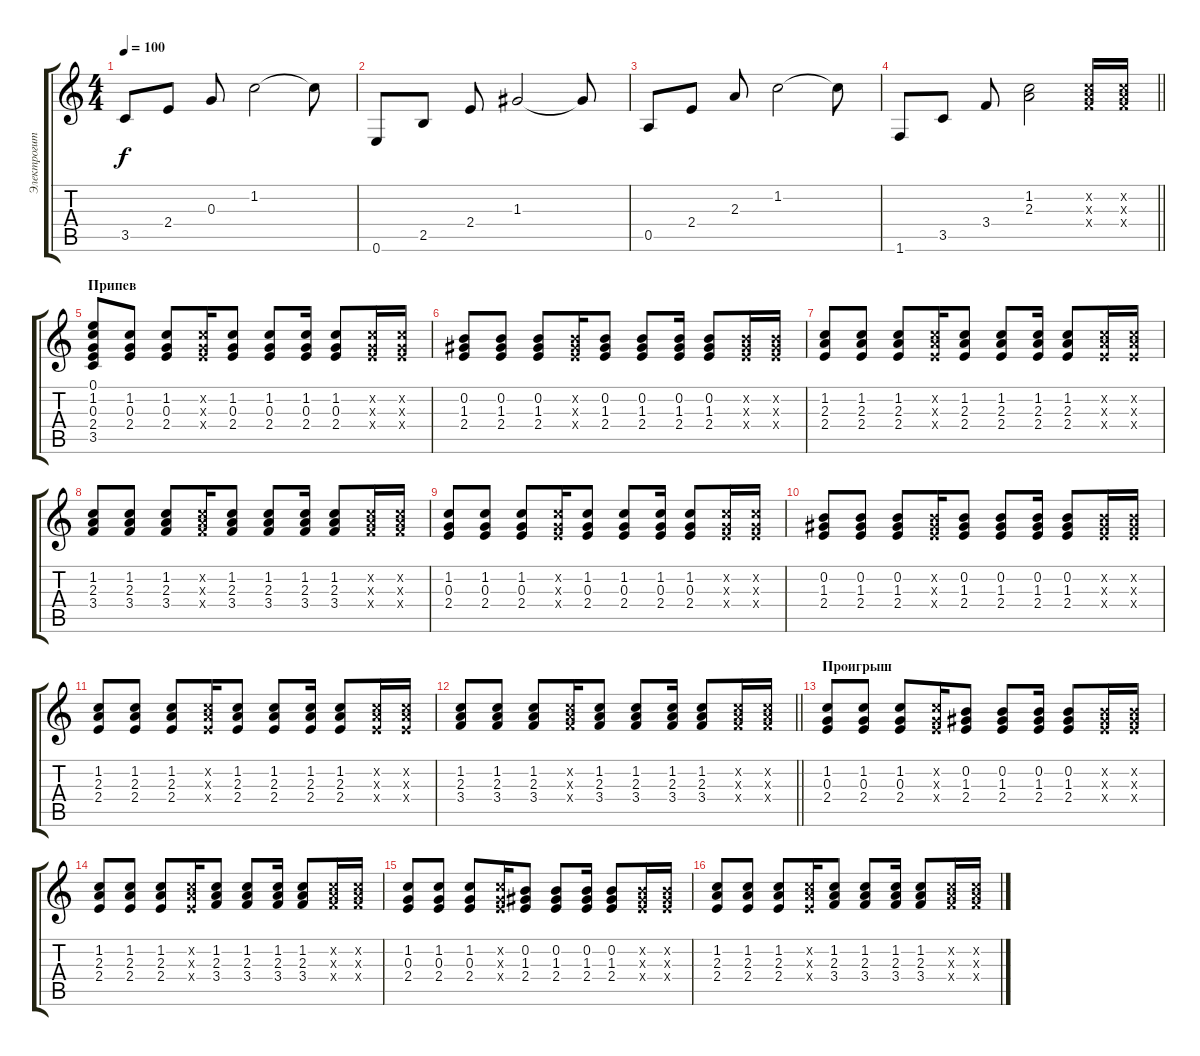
\track ("Электрогитара" "Электрогит") {instrument electricguitarjazz}
\staff {score tabs}
\tuning (E4 B3 G3 D3 A2 E2) {hide}
\ts (4 4)
\tempo 100
\clef g2
\ks c
3.5.8{dy f} 2.4.8 0.3.8 1.2.2 1.2{t}.8 |
0.6.8 2.5.8 2.4.8 1.3.2 1.3{t}.8 |
0.5.8 2.4.8 2.3.8 1.2.2 1.2{t}.8 |
\barLineRight lightlight
1.6.8 3.5.8 3.4.8 (1.2 2.3).2 (1.2{x} 2.3{x} 3.4{x}).16 (1.2{x} 2.3{x} 3.4{x}).16 |
\section ("" "Припев")
(0.1 1.2 0.3 2.4 3.5).8 (1.2 0.3 2.4).8 (1.2 0.3 2.4).8 (1.2{x} 0.3{x} 2.4{x}).16 (1.2 0.3 2.4).8 (1.2 0.3 2.4).8 (1.2 0.3 2.4).16 (1.2 0.3 2.4).8 (1.2{x} 0.3{x} 2.4{x}).16 (1.2{x} 0.3{x} 2.4{x}).16 |
(0.2 1.3 2.4).8 (0.2 1.3 2.4).8 (0.2 1.3 2.4).8 (0.2{x} 1.3{x} 2.4{x}).16 (0.2 1.3 2.4).8 (0.2 1.3 2.4).8 (0.2 1.3 2.4).16 (0.2 1.3 2.4).8 (0.2{x} 1.3{x} 2.4{x}).16 (0.2{x} 1.3{x} 2.4{x}).16 |
(1.2 2.3 2.4).8 (1.2 2.3 2.4).8 (1.2 2.3 2.4).8 (1.2{x} 2.3{x} 2.4{x}).16 (1.2 2.3 2.4).8 (1.2 2.3 2.4).8 (1.2 2.3 2.4).16 (1.2 2.3 2.4).8 (1.2{x} 2.3{x} 2.4{x}).16 (1.2{x} 2.3{x} 2.4{x}).16 |
(1.2 2.3 3.4).8 (1.2 2.3 3.4).8 (1.2 2.3 3.4).8 (1.2{x} 2.3{x} 3.4{x}).16 (1.2 2.3 3.4).8 (1.2 2.3 3.4).8 (1.2 2.3 3.4).16 (1.2 2.3 3.4).8 (1.2{x} 2.3{x} 3.4{x}).16 (1.2{x} 2.3{x} 3.4{x}).16 |
(1.2 0.3 2.4).8 (1.2 0.3 2.4).8 (1.2 0.3 2.4).8 (1.2{x} 0.3{x} 2.4{x}).16 (1.2 0.3 2.4).8 (1.2 0.3 2.4).8 (1.2 0.3 2.4).16 (1.2 0.3 2.4).8 (1.2{x} 0.3{x} 2.4{x}).16 (1.2{x} 0.3{x} 2.4{x}).16 |
(0.2 1.3 2.4).8 (0.2 1.3 2.4).8 (0.2 1.3 2.4).8 (0.2{x} 1.3{x} 2.4{x}).16 (0.2 1.3 2.4).8 (0.2 1.3 2.4).8 (0.2 1.3 2.4).16 (0.2 1.3 2.4).8 (0.2{x} 1.3{x} 2.4{x}).16 (0.2{x} 1.3{x} 2.4{x}).16 |
(1.2 2.3 2.4).8 (1.2 2.3 2.4).8 (1.2 2.3 2.4).8 (1.2{x} 2.3{x} 2.4{x}).16 (1.2 2.3 2.4).8 (1.2 2.3 2.4).8 (1.2 2.3 2.4).16 (1.2 2.3 2.4).8 (1.2{x} 2.3{x} 2.4{x}).16 (1.2{x} 2.3{x} 2.4{x}).16 |
\barLineRight lightlight
(1.2 2.3 3.4).8 (1.2 2.3 3.4).8 (1.2 2.3 3.4).8 (1.2{x} 2.3{x} 3.4{x}).16 (1.2 2.3 3.4).8 (1.2 2.3 3.4).8 (1.2 2.3 3.4).16 (1.2 2.3 3.4).8 (1.2{x} 2.3{x} 3.4{x}).16 (1.2{x} 2.3{x} 3.4{x}).16 |
\section ("" "Проигрыш")
(1.2 0.3 2.4).8 (1.2 0.3 2.4).8 (1.2 0.3 2.4).8 (1.2{x} 0.3{x} 2.4{x}).16 (0.2 1.3 2.4).8 (0.2 1.3 2.4).8 (0.2 1.3 2.4).16 (0.2 1.3 2.4).8 (0.2{x} 1.3{x} 2.4{x}).16 (0.2{x} 1.3{x} 2.4{x}).16 |
(1.2 2.3 2.4).8 (1.2 2.3 2.4).8 (1.2 2.3 2.4).8 (1.2{x} 2.3{x} 2.4{x}).16 (1.2 2.3 3.4).8 (1.2 2.3 3.4).8 (1.2 2.3 3.4).16 (1.2 2.3 3.4).8 (1.2{x} 2.3{x} 3.4{x}).16 (1.2{x} 2.3{x} 3.4{x}).16 |
(1.2 0.3 2.4).8 (1.2 0.3 2.4).8 (1.2 0.3 2.4).8 (1.2{x} 0.3{x} 2.4{x}).16 (0.2 1.3 2.4).8 (0.2 1.3 2.4).8 (0.2 1.3 2.4).16 (0.2 1.3 2.4).8 (0.2{x} 1.3{x} 2.4{x}).16 (0.2{x} 1.3{x} 2.4{x}).16 |
(1.2 2.3 2.4).8 (1.2 2.3 2.4).8 (1.2 2.3 2.4).8 (1.2{x} 2.3{x} 2.4{x}).16 (1.2 2.3 3.4).8 (1.2 2.3 3.4).8 (1.2 2.3 3.4).16 (1.2 2.3 3.4).8 (1.2{x} 2.3{x} 3.4{x}).16 (1.2{x} 2.3{x} 3.4{x}).16
